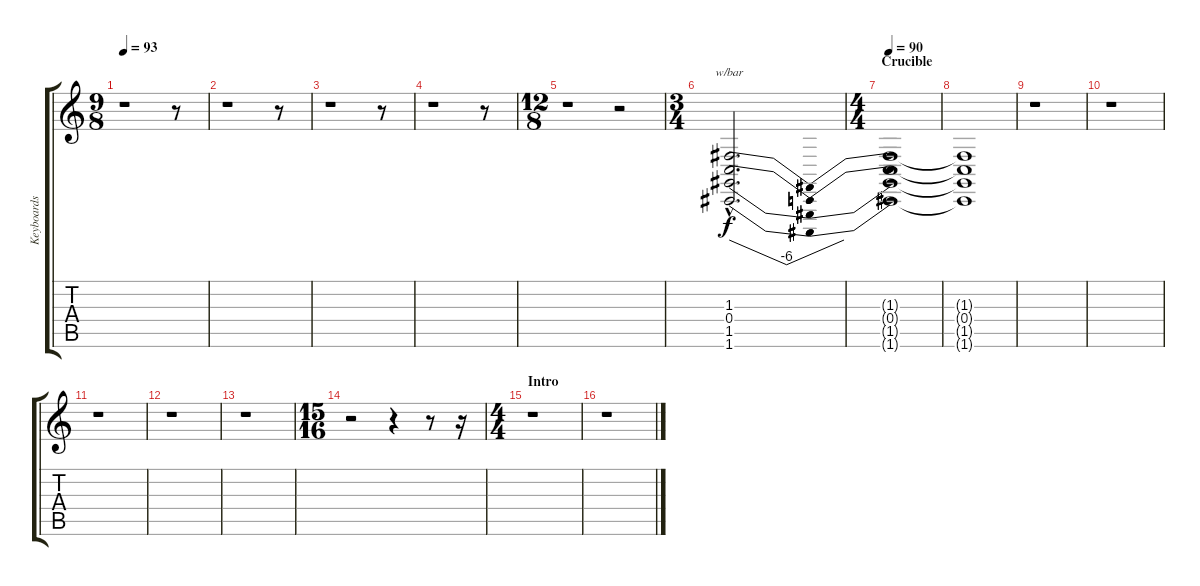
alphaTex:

\track ("Keyboards" "Keyboards") {instrument stringensemble1}
\staff {score tabs}
\tuning (D4 A3 F3 C3 G2 C2) {hide}
\ts (9 8)
\tempo 93
\clef g2
\ks c
r.1{dy f} r.8 |
r.1 r.8 |
r.1 r.8 |
r.1 r.8 |
\ts (12 8)
r.1 r.2 |
\ts (3 4)
(1.3{hac} 0.4{hac} 1.5{hac} 1.6{hac}).2{d tbe (dip default 0 0 30 -24 60 0) volume 12 instrument reversecymbal} |
\ts (4 4)
\section ("" "Crucible")
\tempo 90
(1.3{t} 0.4{t} 1.5{t} 1.6{t}).1{volume 0} |
(1.3{t} 0.4{t} 1.5{t} 1.6{t}).1 |
r.1 |
r.1 |
r.1 |
r.1 |
r.1 |
\ts (15 16)
r.2 r.4 r.8 r.16 |
\ts (4 4)
\section ("" "Intro")
r.1 |
r.1
